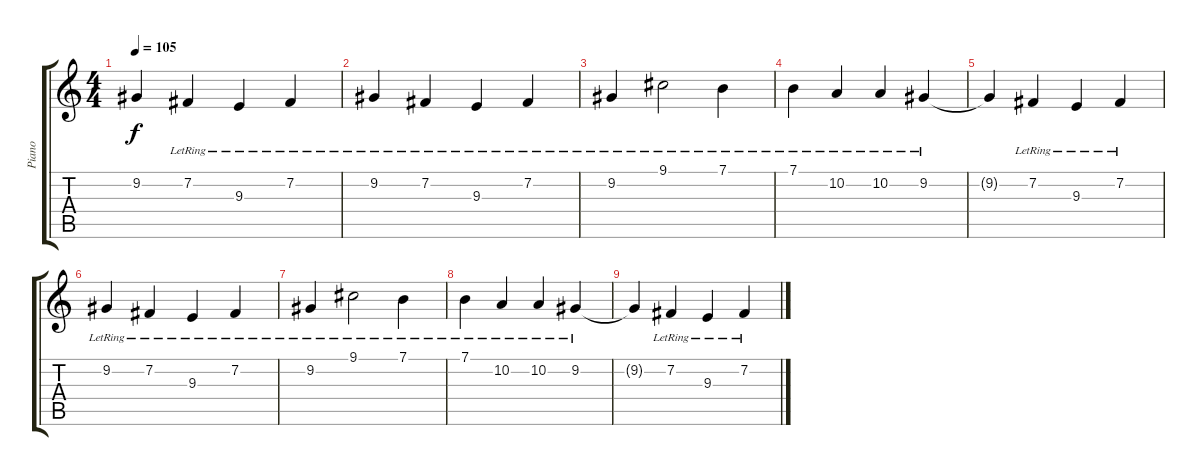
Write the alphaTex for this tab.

\track ("Piano" "Piano") {instrument brightacousticpiano}
\staff {score tabs}
\tuning (E4 B3 G3 D3 A2 E2) {hide}
\ts (4 4)
\tempo 105
\clef g2
\ks c
9.2{t}.4{dy f} 7.2{lr}.4 9.3{lr}.4 7.2{lr}.4 |
9.2{lr}.4 7.2{lr}.4 9.3{lr}.4 7.2{lr}.4 |
9.2{lr}.4 9.1{lr}.2 7.1{lr}.4 |
7.1{lr}.4 10.2{lr}.4 10.2{lr}.4 9.2{lr}.4 |
9.2{t}.4 7.2{lr}.4 9.3{lr}.4 7.2{lr}.4 |
9.2{lr}.4 7.2{lr}.4 9.3{lr}.4 7.2{lr}.4 |
9.2{lr}.4 9.1{lr}.2 7.1{lr}.4 |
7.1{lr}.4 10.2{lr}.4 10.2{lr}.4 9.2{lr}.4 |
9.2{t}.4 7.2{lr}.4 9.3{lr}.4 7.2{lr}.4
